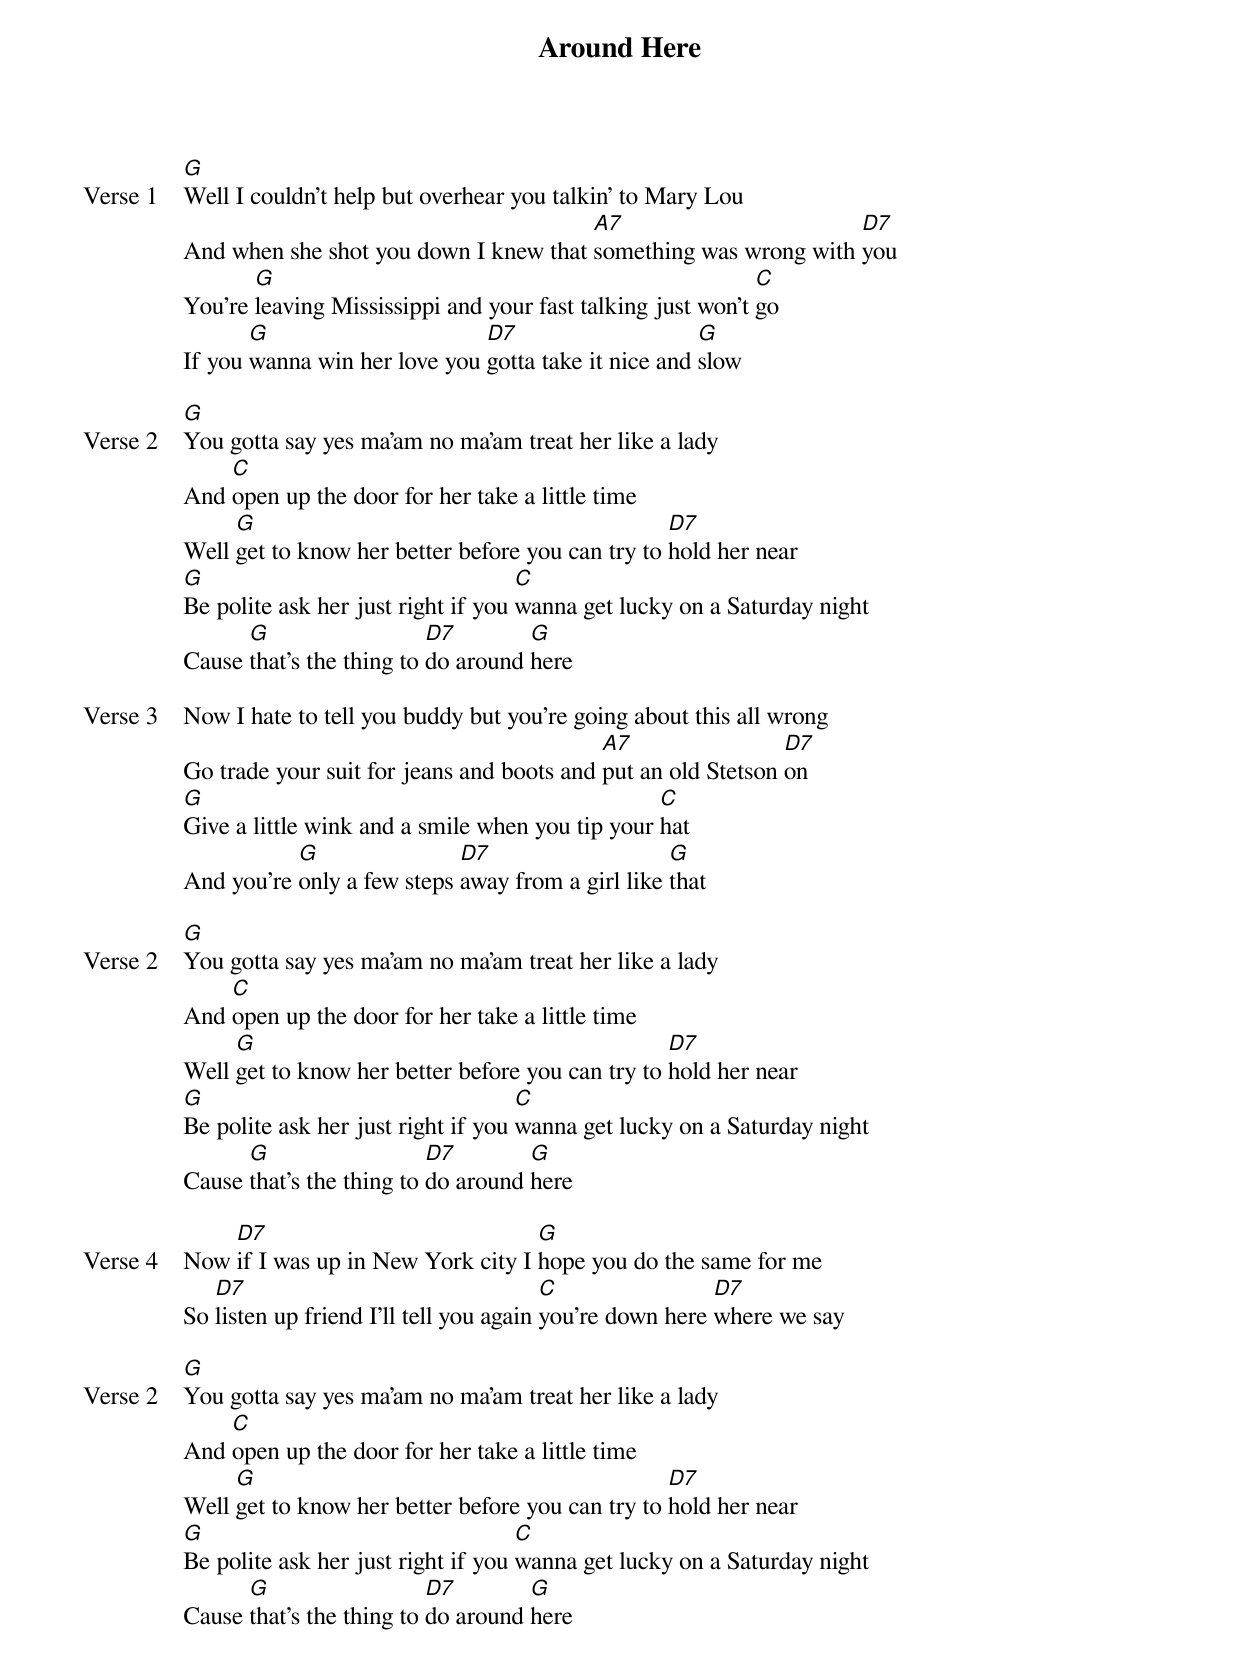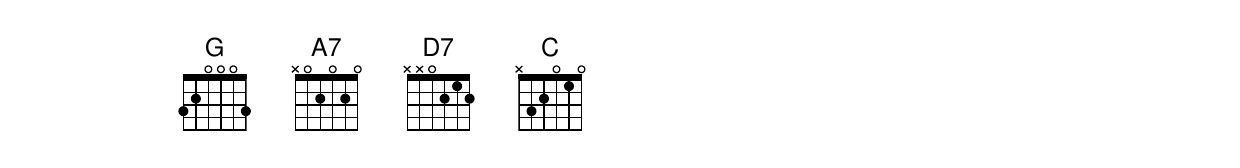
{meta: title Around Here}
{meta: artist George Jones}
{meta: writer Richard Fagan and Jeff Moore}

{start_of_verse: Verse 1}
[G]Well I couldn't help but overhear you talkin' to Mary Lou
And when she shot you down I knew that [A7]something was wrong with [D7]you
You're [G]leaving Mississippi and your fast talking just won't [C]go
If you [G]wanna win her love you [D7]gotta take it nice and [G]slow
{end_of_verse}

{start_of_verse: Verse 2}
[G]You gotta say yes ma'am no ma'am treat her like a lady
And [C]open up the door for her take a little time
Well [G]get to know her better before you can try to [D7]hold her near
[G]Be polite ask her just right if you [C]wanna get lucky on a Saturday night
Cause [G]that's the thing to [D7]do around [G]here
{end_of_verse}

{start_of_verse: Verse 3}
Now I hate to tell you buddy but you're going about this all wrong
Go trade your suit for jeans and boots and [A7]put an old Stetson [D7]on
[G]Give a little wink and a smile when you tip your [C]hat
And you're [G]only a few steps [D7]away from a girl like [G]that
{end_of_verse}

{start_of_verse: Verse 2}
[G]You gotta say yes ma'am no ma'am treat her like a lady
And [C]open up the door for her take a little time
Well [G]get to know her better before you can try to [D7]hold her near
[G]Be polite ask her just right if you [C]wanna get lucky on a Saturday night
Cause [G]that's the thing to [D7]do around [G]here
{end_of_verse}

{start_of_verse: Verse 4}
Now [D7]if I was up in New York city I [G]hope you do the same for me
So [D7]listen up friend I'll tell you again [C]you're down here [D7]where we say
{end_of_verse}

{start_of_verse: Verse 2}
[G]You gotta say yes ma'am no ma'am treat her like a lady
And [C]open up the door for her take a little time
Well [G]get to know her better before you can try to [D7]hold her near
[G]Be polite ask her just right if you [C]wanna get lucky on a Saturday night
Cause [G]that's the thing to [D7]do around [G]here
{end_of_verse}
